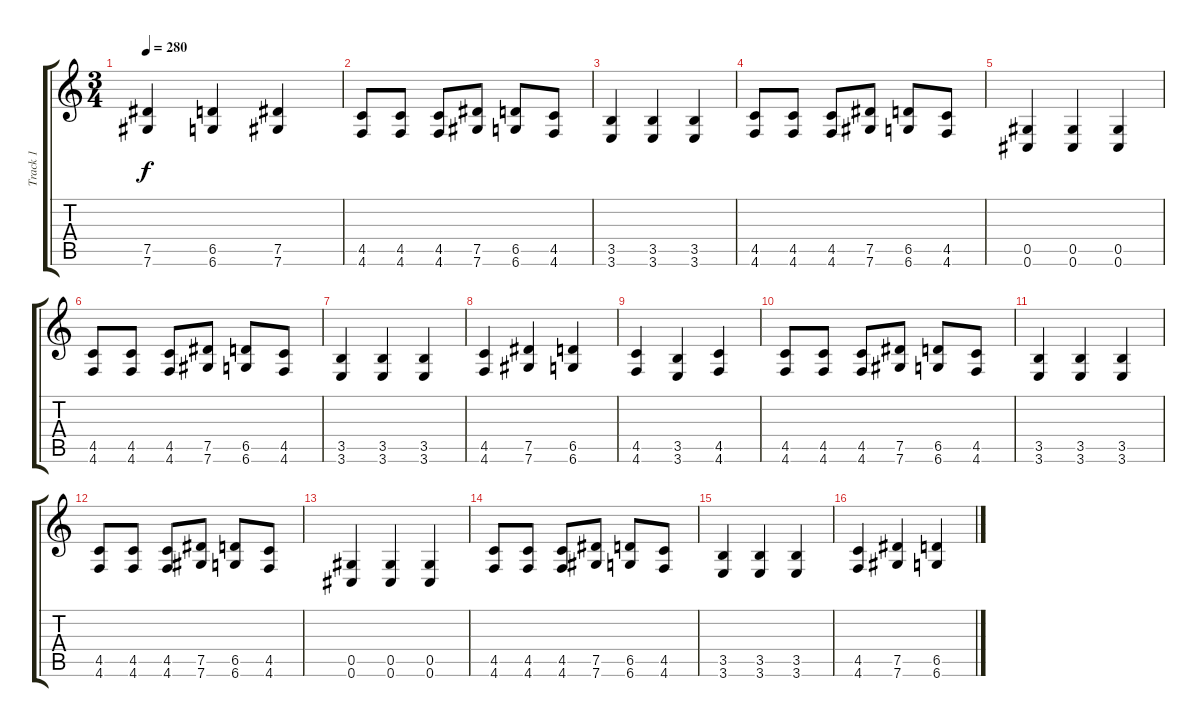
\track ("Track 1" "Track 1") {instrument overdrivenguitar}
\staff {score tabs}
\tuning (Eb4 Bb3 Gb3 Db3 Ab2 Db2) {hide}
\ts (3 4)
\tempo 280
\clef g2
\ks c
(7.5 7.6).4{dy f} (6.5 6.6).4 (7.5 7.6).4 |
(4.5 4.6).8 (4.5 4.6).8 (4.5 4.6).8 (7.5 7.6).8 (6.5 6.6).8 (4.5 4.6).8 |
(3.5 3.6).4 (3.5 3.6).4 (3.5 3.6).4 |
(4.5 4.6).8 (4.5 4.6).8 (4.5 4.6).8 (7.5 7.6).8 (6.5 6.6).8 (4.5 4.6).8 |
(0.5 0.6).4 (0.5 0.6).4 (0.5 0.6).4 |
(4.5 4.6).8 (4.5 4.6).8 (4.5 4.6).8 (7.5 7.6).8 (6.5 6.6).8 (4.5 4.6).8 |
(3.5 3.6).4 (3.5 3.6).4 (3.5 3.6).4 |
(4.5 4.6).4 (7.5 7.6).4 (6.5 6.6).4 |
(4.5 4.6).4 (3.5 3.6).4 (4.5 4.6).4 |
(4.5 4.6).8 (4.5 4.6).8 (4.5 4.6).8 (7.5 7.6).8 (6.5 6.6).8 (4.5 4.6).8 |
(3.5 3.6).4 (3.5 3.6).4 (3.5 3.6).4 |
(4.5 4.6).8 (4.5 4.6).8 (4.5 4.6).8 (7.5 7.6).8 (6.5 6.6).8 (4.5 4.6).8 |
(0.5 0.6).4 (0.5 0.6).4 (0.5 0.6).4 |
(4.5 4.6).8 (4.5 4.6).8 (4.5 4.6).8 (7.5 7.6).8 (6.5 6.6).8 (4.5 4.6).8 |
(3.5 3.6).4 (3.5 3.6).4 (3.5 3.6).4 |
(4.5 4.6).4 (7.5 7.6).4 (6.5 6.6).4
